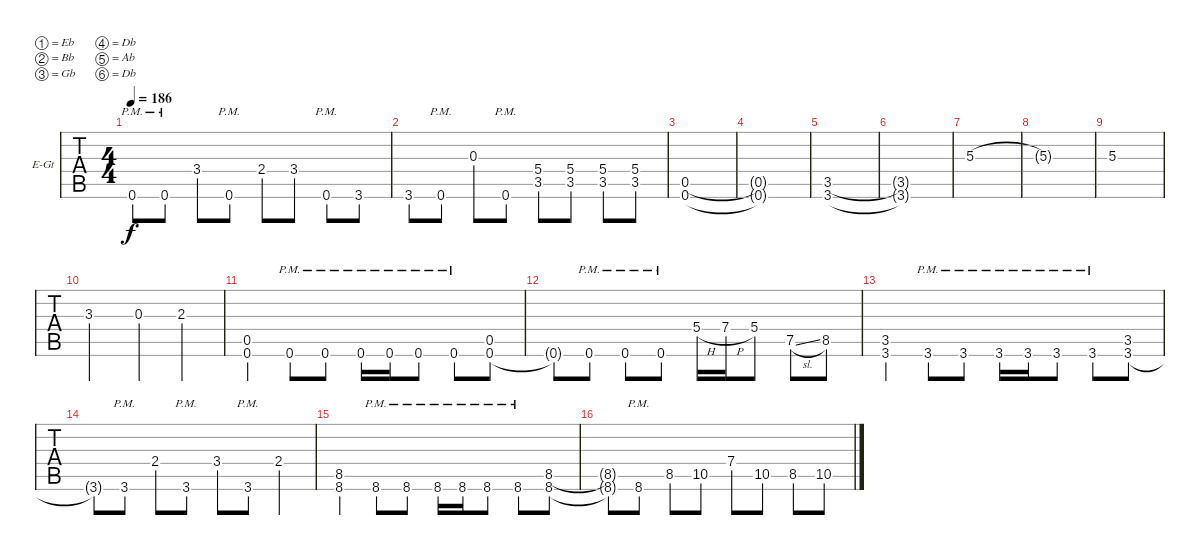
\bracketExtendMode groupsimilarinstruments
\firstSystemTrackNameOrientation horizontal
\otherSystemsTrackNameOrientation horizontal
\track ("Rhytm" "E-Gt") {instrument distortionguitar}
\staff {tabs}
\tuning (Eb4 Bb3 Gb3 Db3 Ab2 Db2)
\ts (4 4)
\tempo 186
\clef g2
\ks db
0.6{pm}.8{dy f} 0.6{pm}.8 3.4.8 0.6{pm}.8 2.4.8 3.4.8 0.6{pm}.8 3.6.8 |
3.6.8 0.6{pm}.8 0.3.8 0.6{pm}.8 (5.4 3.5).8 (5.4 3.5).8 (5.4 3.5).8 (5.4 3.5).8 |
(0.5 0.6).1 |
(0.5{t} 0.6{t}).1 |
(3.5 3.6).1 |
(3.5{t} 3.6{t}).1 |
5.3.1 |
5.3{t}.1 |
5.3.1 |
3.3.2 0.3.4 2.3.4 |
(0.5 0.6).4 0.6{pm}.8 0.6{pm}.8 0.6{pm}.16 0.6{pm}.16 0.6{pm}.8 0.6{pm}.8 (0.5 0.6).8 |
0.6{t}.8 0.6{pm}.8 0.6{pm}.8 0.6{pm}.8 5.4{h}.16 7.4{h}.16 5.4.8 7.5{sl}.8 8.5.8 |
(3.5 3.6).4 3.6{pm}.8 3.6{pm}.8 3.6{pm}.16 3.6{pm}.16 3.6{pm}.8 3.6{pm}.8 (3.5 3.6).8 |
3.6{t}.8 3.6{pm}.8 2.4.8 3.6{pm}.8 3.4.8 3.6{pm}.8 2.4.4 |
(8.5 8.6).4 8.6{pm}.8 8.6{pm}.8 8.6{pm}.16 8.6{pm}.16 8.6{pm}.8 8.6{pm}.8 (8.5 8.6).8 |
(8.5{t} 8.6{t}).8 8.6{pm}.8 8.5.8 10.5.8 7.4.8 10.5.8 8.5.8 10.5.8
